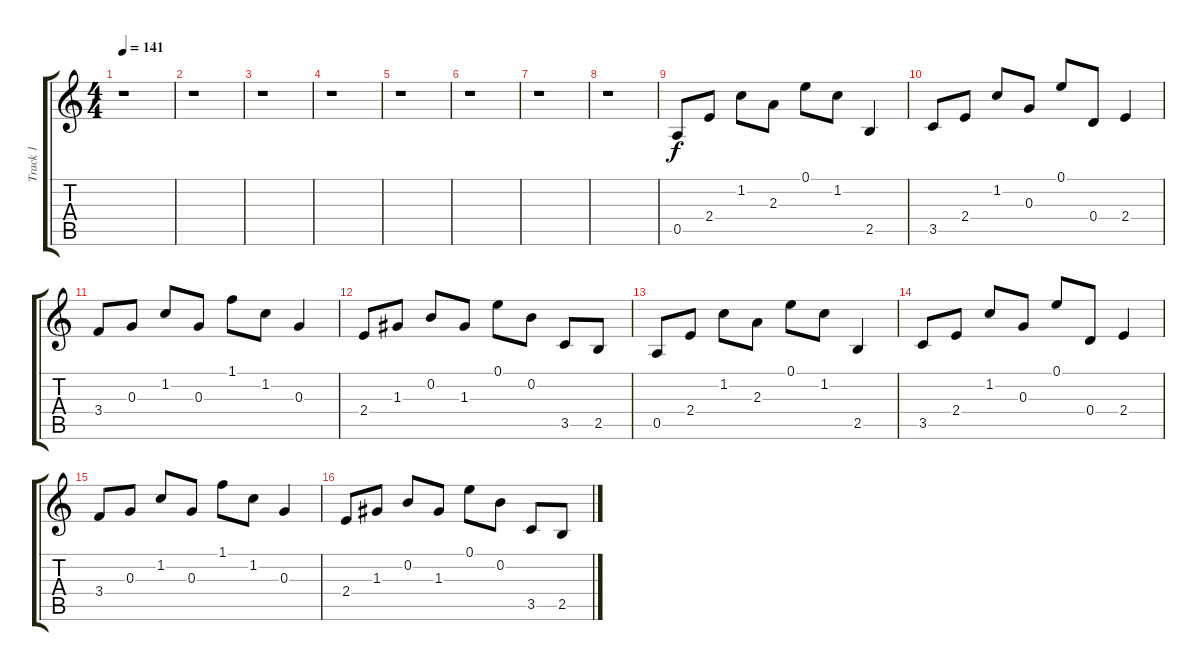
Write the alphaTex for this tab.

\track ("Track 1" "Track 1") {instrument acousticguitarsteel}
\staff {score tabs}
\tuning (E4 B3 G3 D3 A2 D2) {hide}
\ts (4 4)
\tempo 141
\clef g2
\ks c
r.1{dy f} |
r.1 |
r.1 |
r.1 |
r.1 |
r.1 |
r.1 |
r.1 |
0.5.8 2.4.8 1.2.8 2.3.8 0.1.8 1.2.8 2.5.4 |
3.5.8 2.4.8 1.2.8 0.3.8 0.1.8 0.4.8 2.4.4 |
3.4.8 0.3.8 1.2.8 0.3.8 1.1.8 1.2.8 0.3.4 |
2.4.8 1.3.8 0.2.8 1.3.8 0.1.8 0.2.8 3.5.8 2.5.8 |
0.5.8 2.4.8 1.2.8 2.3.8 0.1.8 1.2.8 2.5.4 |
3.5.8 2.4.8 1.2.8 0.3.8 0.1.8 0.4.8 2.4.4 |
3.4.8 0.3.8 1.2.8 0.3.8 1.1.8 1.2.8 0.3.4 |
2.4.8 1.3.8 0.2.8 1.3.8 0.1.8 0.2.8 3.5.8 2.5.8
